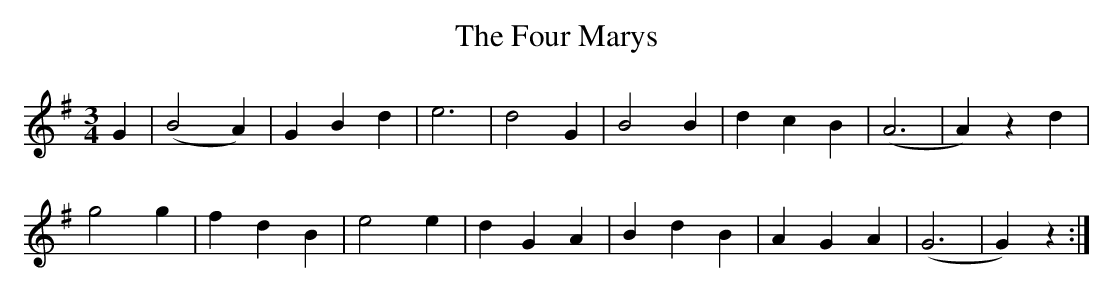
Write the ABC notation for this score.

X:1
T:Four Marys, The
M:3/4
L:1/8
K:G
G2|(B4A2)|G2B2d2|e6|d4G2|B4B2|d2c2B2|(A6|A2)z2d2|
g4 g2|f2d2B2|e4e2|d2G2A2|B2d2B2|A2G2A2|(G6|G2)z2:|
